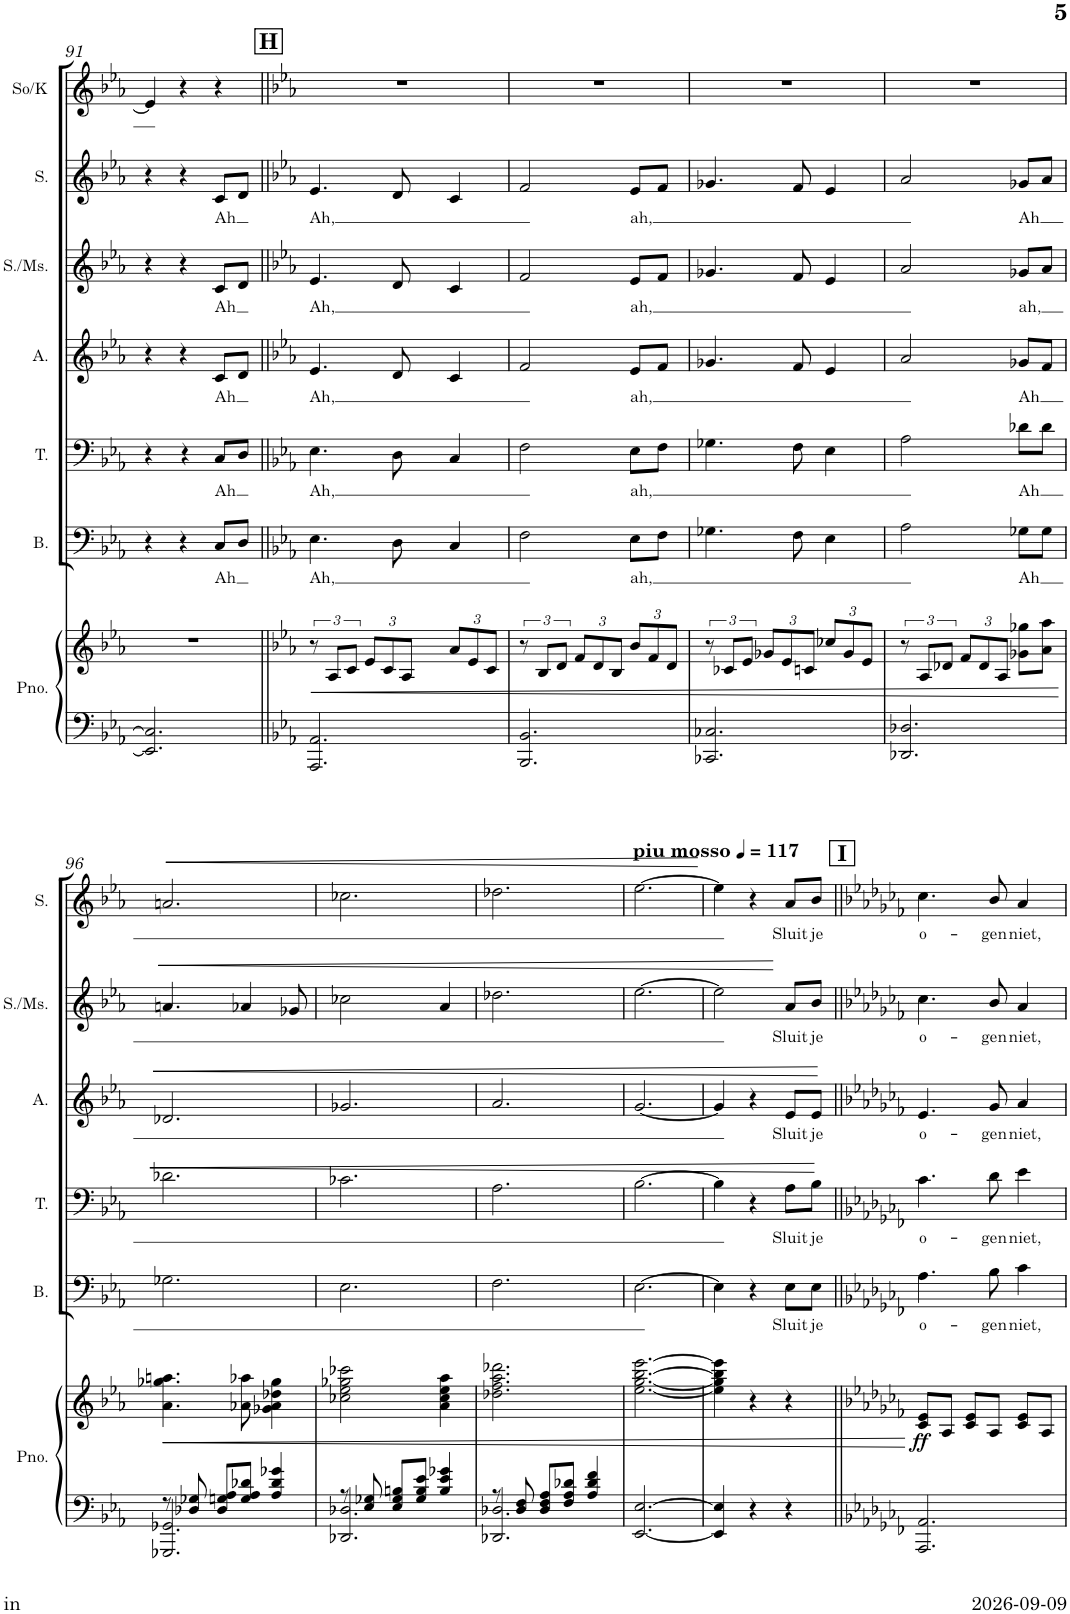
**kern	**kern	**dynam	**kern	**text	**kern	**text	**dynam	**kern	**text	**dynam	**kern	**text	**dynam	**kern	**text	**dynam	**kern
*part7	*part7	*part7	*part6	*part6	*part5	*part5	*part5	*part4	*part4	*part4	*part3	*part3	*part3	*part2	*part2	*part2	*part1
*staff8	*staff7	*staff7/8	*staff6	*staff6	*staff5	*staff5	*staff5	*staff4	*staff4	*staff4	*staff3	*staff3	*staff3	*staff2	*staff2	*staff2	*staff1
*I"Piano	*	*	*I"Bas	*	*I"Tenor	*	*	*I"Alt	*	*	*I"Sopraan/Mezzo	*	*	*I"Sopraan	*	*	*I"Solist/Koor
*I'Pno.	*	*	*I'B.	*	*I'T.	*	*	*I'A.	*	*	*	*	*	*I'S.	*	*	*I'So/K
!!LO:PB:g=z
*clefF4	*clefG2	*	*clefF4	*	*clefF4	*	*	*clefG2	*	*	*clefG2	*	*	*clefG2	*	*	*clefG2
*	*	*	*Trd8c14	*	*Trd5c9	*	*	*Trd5c9	*	*	*Trd5c9	*	*	*Trd5c9	*	*	*Trd5c9
*k[b-e-a-]	*k[b-e-a-]	*	*k[b-e-a-]	*	*k[b-e-a-]	*	*	*k[b-e-a-]	*	*	*k[b-e-a-]	*	*	*k[b-e-a-]	*	*	*k[b-e-a-]
*M3/4	*M3/4	*	*M3/4	*	*M3/4	*	*	*M3/4	*	*	*M3/4	*	*	*M3/4	*	*	*M3/4
=91	=91	=91	=91	=91	=91	=91	=91	=91	=91	=91	=91	=91	=91	=91	=91	=91	=91
2.EE-/] 2.C/]	2.r	.	4r	.	4r	.	.	4r	.	.	4r	.	.	4r	.	.	4e-/]
.	.	.	4r	.	4r	.	.	4r	.	.	4r	.	.	4r	.	.	4r
!	!	!	!	!LO:LY:b	!	!LO:LY:b	!	!	!LO:LY:b	!	!	!LO:LY:b	!	!	!LO:LY:b	!	!
.	.	.	8C/L	Ah	8C/L	Ah	.	8c/L	Ah	.	8c/L	Ah	.	8c/L	Ah	.	4r
.	.	.	8D/J	.	8D/J	.	.	8d/J	.	.	8d/J	.	.	8d/J	.	.	.
!!LO:REH:place=s1:a:B:cj:fs=14:t=H
=92||	=92||	=92||	=92||	=92||	=92||	=92||	=92||	=92||	=92||	=92||	=92||	=92||	=92||	=92||	=92||	=92||	=92||
*k[b-e-a-]	*k[b-e-a-]	*	*k[b-e-a-]	*	*k[b-e-a-]	*	*	*k[b-e-a-]	*	*	*k[b-e-a-]	*	*	*k[b-e-a-]	*	*	*k[b-e-a-]
!	!	!LO:HP:b	!	!LO:LY:b	!	!LO:LY:b	!	!	!LO:LY:b	!	!	!LO:LY:b	!	!	!LO:LY:b	!	!
2.AAA-/ 2.AA-/	12r	<	4.E-\	Ah,	4.E-\	Ah,	.	4.e-/	Ah,	.	4.e-/	Ah,	.	4.e-/	Ah,	.	2.r
.	12A-/L	.	.	.	.	.	.	.	.	.	.	.	.	.	.	.	.
.	12c/J	.	.	.	.	.	.	.	.	.	.	.	.	.	.	.	.
*	*Xbrackettup	*	*	*	*	*	*	*	*	*	*	*	*	*	*	*	*
.	12e-/L	.	.	.	.	.	.	.	.	.	.	.	.	.	.	.	.
.	12c/	.	.	.	.	.	.	.	.	.	.	.	.	.	.	.	.
.	.	.	8D\	.	8D\	.	.	8d/	.	.	8d/	.	.	8d/	.	.	.
.	12A-/J	.	.	.	.	.	.	.	.	.	.	.	.	.	.	.	.
.	12a-/L	.	4C/	.	4C/	.	.	4c/	.	.	4c/	.	.	4c/	.	.	.
.	12e-/	.	.	.	.	.	.	.	.	.	.	.	.	.	.	.	.
.	12c/J	.	.	.	.	.	.	.	.	.	.	.	.	.	.	.	.
=93	=93	=93	=93	=93	=93	=93	=93	=93	=93	=93	=93	=93	=93	=93	=93	=93	=93
*	*brackettup	*	*	*	*	*	*	*	*	*	*	*	*	*	*	*	*
2.BBB-/ 2.BB-/	12r	.	2F\	.	2F\	.	.	2f/	.	.	2f/	.	.	2f/	.	.	2.r
.	12B-/L	.	.	.	.	.	.	.	.	.	.	.	.	.	.	.	.
.	12d/J	.	.	.	.	.	.	.	.	.	.	.	.	.	.	.	.
*	*Xbrackettup	*	*	*	*	*	*	*	*	*	*	*	*	*	*	*	*
.	12f/L	.	.	.	.	.	.	.	.	.	.	.	.	.	.	.	.
.	12d/	.	.	.	.	.	.	.	.	.	.	.	.	.	.	.	.
.	12B-/J	.	.	.	.	.	.	.	.	.	.	.	.	.	.	.	.
!	!	!	!	!LO:LY:b	!	!LO:LY:b	!	!	!LO:LY:b	!	!	!LO:LY:b	!	!	!LO:LY:b	!	!
.	12b-/L	.	8E-\L	ah,	8E-\L	ah,	.	8e-/L	ah,	.	8e-/L	ah,	.	8e-/L	ah,	.	.
.	12f/	.	.	.	.	.	.	.	.	.	.	.	.	.	.	.	.
.	.	.	8F\J	.	8F\J	.	.	8f/J	.	.	8f/J	.	.	8f/J	.	.	.
.	12d/J	.	.	.	.	.	.	.	.	.	.	.	.	.	.	.	.
=94	=94	=94	=94	=94	=94	=94	=94	=94	=94	=94	=94	=94	=94	=94	=94	=94	=94
*	*brackettup	*	*	*	*	*	*	*	*	*	*	*	*	*	*	*	*
2.CC-X/ 2.C-X/	12r	.	4.G-X\	.	4.G-X\	.	.	4.g-X/	.	.	4.g-X/	.	.	4.g-X/	.	.	2.r
.	12c-X/L	.	.	.	.	.	.	.	.	.	.	.	.	.	.	.	.
.	12e-/J	.	.	.	.	.	.	.	.	.	.	.	.	.	.	.	.
*	*Xbrackettup	*	*	*	*	*	*	*	*	*	*	*	*	*	*	*	*
.	12g-X/L	.	.	.	.	.	.	.	.	.	.	.	.	.	.	.	.
.	12e-/	.	.	.	.	.	.	.	.	.	.	.	.	.	.	.	.
.	.	.	8F\	.	8F\	.	.	8f/	.	.	8f/	.	.	8f/	.	.	.
.	12cn/J	.	.	.	.	.	.	.	.	.	.	.	.	.	.	.	.
.	12cc-X/L	.	4E-\	.	4E-\	.	.	4e-/	.	.	4e-/	.	.	4e-/	.	.	.
.	12g-/	.	.	.	.	.	.	.	.	.	.	.	.	.	.	.	.
.	12e-/J	.	.	.	.	.	.	.	.	.	.	.	.	.	.	.	.
=95	=95	=95	=95	=95	=95	=95	=95	=95	=95	=95	=95	=95	=95	=95	=95	=95	=95
*	*brackettup	*	*	*	*	*	*	*	*	*	*	*	*	*	*	*	*
2.DD-X/ 2.D-X/	12r	.	2A-\	.	2A-\	.	.	2a-/	.	.	2a-/	.	.	2a-/	.	.	2.r
.	12A-/L	.	.	.	.	.	.	.	.	.	.	.	.	.	.	.	.
.	12d-X/J	.	.	.	.	.	.	.	.	.	.	.	.	.	.	.	.
*	*Xbrackettup	*	*	*	*	*	*	*	*	*	*	*	*	*	*	*	*
.	12f/L	.	.	.	.	.	.	.	.	.	.	.	.	.	.	.	.
.	12d-/	.	.	.	.	.	.	.	.	.	.	.	.	.	.	.	.
.	12A-/J	.	.	.	.	.	.	.	.	.	.	.	.	.	.	.	.
!	!	!	!	!LO:LY:b	!	!LO:LY:b	!	!	!LO:LY:b	!	!	!LO:LY:b	!	!	!LO:LY:b	!	!
.	8g-X\ 8gg-X\L	.	8G-X\L	Ah	8d-X\L	Ah	.	8g-X/L	Ah	.	8g-X/L	ah,	.	8g-X/L	Ah	.	.
.	8a-\ 8aa-\J	.	8G-\J	.	8d-\J	.	.	8f/J	.	.	8a-/J	.	.	8a-/J	.	.	.
.	.	[	.	.	.	.	.	.	.	.	.	.	.	.	.	.	.
!!LO:LB:g=z
=96	=96	=96	=96	=96	=96	=96	=96	=96	=96	=96	=96	=96	=96	=96	=96	=96	=96
*^	*	*	*	*	*	*	*	*	*	*	*	*	*	*	*	*	*
!	!	!	!LO:HP:b	!	!	!	!	!LO:HP:b	!	!	!LO:HP:b	!	!	!LO:HP:b	!	!	!LO:HP:b	!
8r	2.GGG-X/ 2.GG-X/	4.a-\ 4.gg-X\ 4.aan\	<	2.G-X\	.	2.d-X\	.	<	2.d-X/	.	<	4.an/	.	<	2.an/	.	<	2.r
8D-X/ 8G-X/	.	.	.	.	.	.	.	.	.	.	.	.	.	.	.	.	.	.
8D-/ 8Gn/ 8A-/L	.	.	.	.	.	.	.	.	.	.	.	.	.	.	.	.	.	.
8G/ 8A-/ 8d-X/J	.	8a-X\ 8aa-X\	.	.	.	.	.	.	.	.	.	4a-X/	.	.	.	.	.	.
4A-/ 4d-/ 4g-X/	.	4g-X\ 4a-\ 4dd-X\ 4gg-\	.	.	.	.	.	.	.	.	.	.	.	.	.	.	.	.
.	.	.	.	.	.	.	.	.	.	.	.	8g-X/	.	.	.	.	.	.
=97	=97	=97	=97	=97	=97	=97	=97	=97	=97	=97	=97	=97	=97	=97	=97	=97	=97	=97
8r	2.DD-X/ 2.D-X/	2cc-X\ 2ee-\ 2gg-X\ 2ccc-X\	.	2.E-\	.	2.c-X\	.	.	2.g-X/	.	.	2cc-X\	.	.	2.cc-X\	.	.	2.r
8E-/ 8G-X/	.	.	.	.	.	.	.	.	.	.	.	.	.	.	.	.	.	.
8E-/ 8G-/ 8Bn/L	.	.	.	.	.	.	.	.	.	.	.	.	.	.	.	.	.	.
8G-/ 8B/ 8e-/J	.	.	.	.	.	.	.	.	.	.	.	.	.	.	.	.	.	.
4B/ 4e-/ 4g-X/	.	4a-\ 4cc-\ 4ee-\ 4aa-\	.	.	.	.	.	.	.	.	.	4a-/	.	.	.	.	.	.
=98	=98	=98	=98	=98	=98	=98	=98	=98	=98	=98	=98	=98	=98	=98	=98	=98	=98	=98
8r	2.DD-X/ 2.D-X/	2.dd-X\ 2.ff\ 2.aa-\ 2.ddd-X\	.	2.F\	.	2.A-\	.	.	2.a-/	.	.	2.dd-X\	.	.	2.dd-X\	.	.	2.r
8D-/ 8F/	.	.	.	.	.	.	.	.	.	.	.	.	.	.	.	.	.	.
8D-/ 8F/ 8A-/L	.	.	.	.	.	.	.	.	.	.	.	.	.	.	.	.	.	.
8F/ 8A-/ 8d-X/J	.	.	.	.	.	.	.	.	.	.	.	.	.	.	.	.	.	.
4A-/ 4d-/ 4f/	.	.	.	.	.	.	.	.	.	.	.	.	.	.	.	.	.	.
*v	*v	*	*	*	*	*	*	*	*	*	*	*	*	*	*	*	*	*
=99	=99	=99	=99	=99	=99	=99	=99	=99	=99	=99	=99	=99	=99	=99	=99	=99	=99
[2.EE-/ [2.E-/	[2.ee-\ [2.gg\ [2.bb-\ [2.eee-\	.	[2.E-\	.	[2.B-\	.	.	[2.g/	.	.	[2.ee-\	.	.	[2.ee-\	.	.	2.r
.	.	.	.	.	.	.	.	.	.	.	.	.	.	.	.	[	.
=100	=100	=100	=100	=100	=100	=100	=100	=100	=100	=100	=100	=100	=100	=100	=100	=100	=100
*	*	*	*	*	*	*	*	*	*	*	*	*	*	*	*	*	*MM117
!	!	!	!	!	!	!	!	!	!	!	!	!	!	!	!	!	!LO:TX:a:B:t=piu mosso
4EE-/] 4E-/]	4ee-\] 4gg\] 4bb-\] 4eee-\]	.	4E-\]	.	4B-\]	.	.	4g/]	.	.	2ee-\]	.	.	4ee-\]	.	.	2.r
4r	4r	.	4r	.	4r	.	.	4r	.	.	.	.	.	4r	.	.	.
!	!	!	!	!LO:LY:b	!	!LO:LY:b	!	!	!LO:LY:b	!	!	!LO:LY:b	!	!	!LO:LY:b	!	!
4r	4r	.	8E-\L	Sluit	8A-\L	Sluit	.	8e-/L	Sluit	.	8a-/L	Sluit	[	8a-/L	Sluit	.	.
!	!	!	!	!LO:LY:b	!	!LO:LY:b	!	!	!LO:LY:b	!	!	!LO:LY:b	!	!	!LO:LY:b	!	!
.	.	.	8E-\J	je	8B-\J	je	.	8e-/J	je	.	8b-/J	je	.	8b-/J	je	.	.
.	.	[	.	.	.	.	[	.	.	[	.	.	.	.	.	.	.
!!LO:REH:place=s1:a:B:cj:fs=14:t=I
=101||	=101||	=101||	=101||	=101||	=101||	=101||	=101||	=101||	=101||	=101||	=101||	=101||	=101||	=101||	=101||	=101||	=101||
*k[b-e-a-d-g-c-f-]	*k[b-e-a-d-g-c-f-]	*	*k[b-e-a-d-g-c-f-]	*	*k[b-e-a-d-g-c-f-]	*	*	*k[b-e-a-d-g-c-f-]	*	*	*k[b-e-a-d-g-c-f-]	*	*	*k[b-e-a-d-g-c-f-]	*	*	*k[b-e-a-d-g-c-f-]
!	!	!LO:DY:b	!	!LO:LY:b	!	!LO:LY:b	!	!	!LO:LY:b	!	!	!LO:LY:b	!	!	!LO:LY:b	!	!
2.AAA-/ 2.AA-/	8c-/ 8e-/L	ff	4.A-\	o-	4.c-\	o-	.	4.e-/	o-	.	4.cc-\	o-	.	4.cc-\	o-	.	2.r
.	8A-/J	.	.	.	.	.	.	.	.	.	.	.	.	.	.	.	.
.	8c-/ 8e-/L	.	.	.	.	.	.	.	.	.	.	.	.	.	.	.	.
!	!	!	!	!LO:LY:b	!	!LO:LY:b	!	!	!LO:LY:b	!	!	!LO:LY:b	!	!	!LO:LY:b	!	!
.	8A-/J	.	8B-\	-gen	8d-\	-gen	.	8g-/	-gen	.	8b-/	-gen	.	8b-/	-gen	.	.
!	!	!	!	!LO:LY:b	!	!LO:LY:b	!	!	!LO:LY:b	!	!	!LO:LY:b	!	!	!LO:LY:b	!	!
.	8c-/ 8e-/L	.	4c-\	niet,	4e-\	niet,	.	4a-/	niet,	.	4a-/	niet,	.	4a-/	niet,	.	.
.	8A-/J	.	.	.	.	.	.	.	.	.	.	.	.	.	.	.	.
=	=	=	=	=	=	=	=	=	=	=	=	=	=	=	=	=	=
*-	*-	*-	*-	*-	*-	*-	*-	*-	*-	*-	*-	*-	*-	*-	*-	*-	*-
